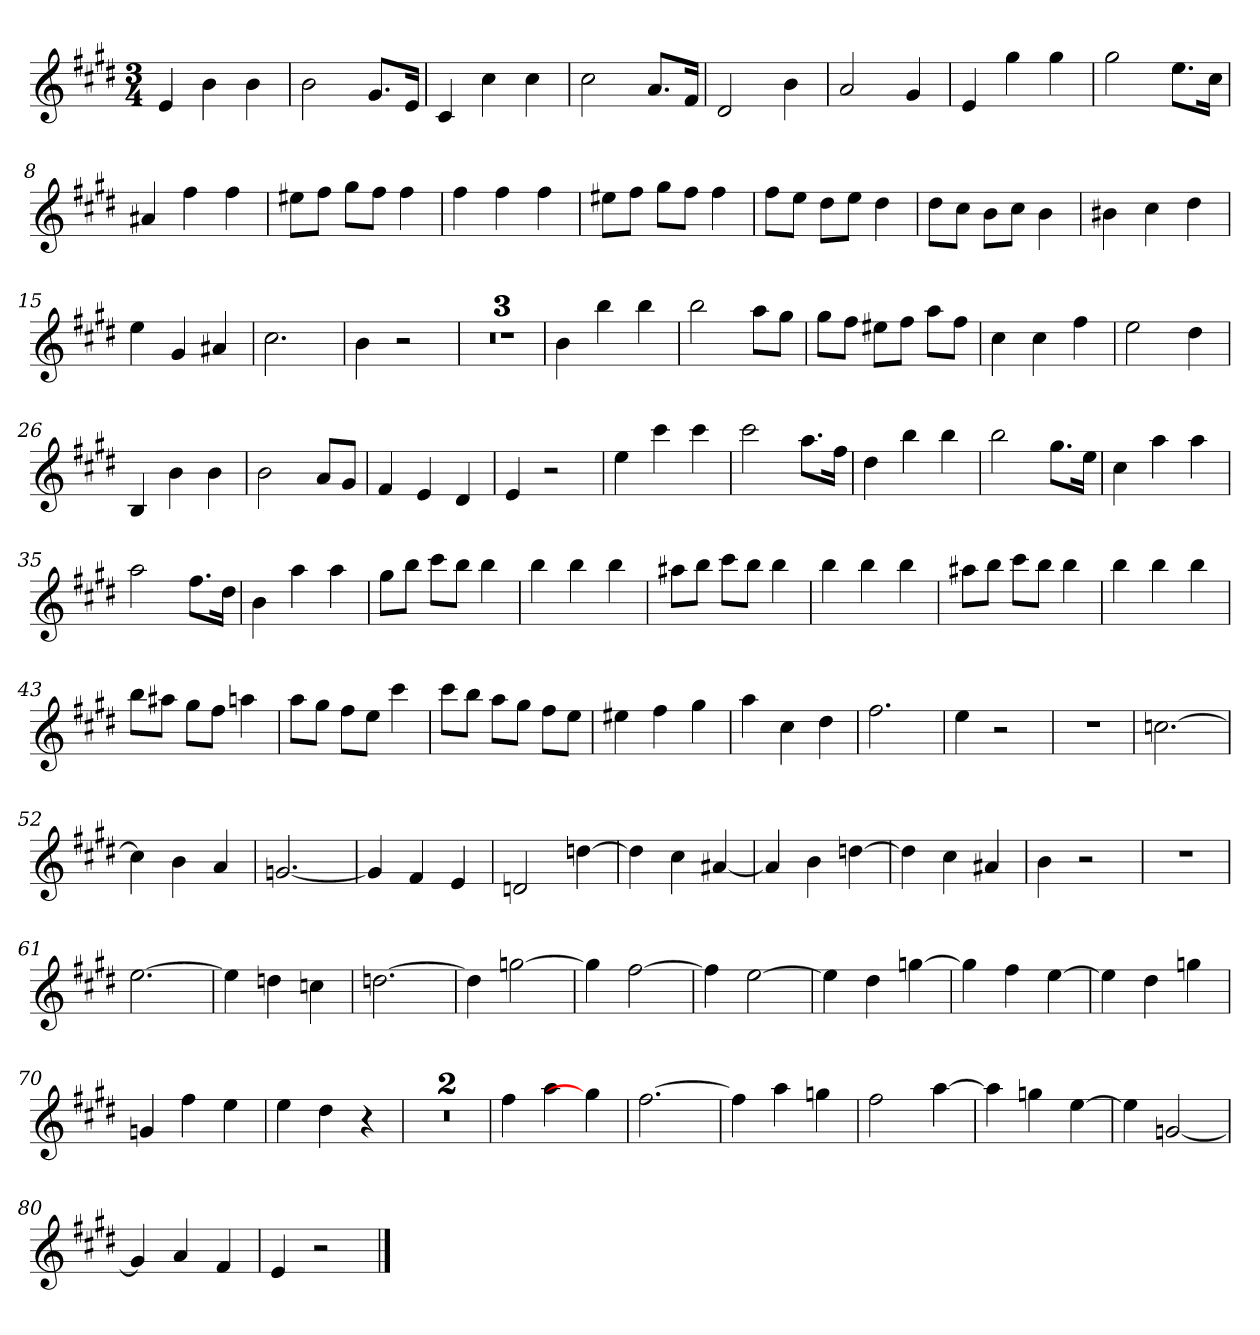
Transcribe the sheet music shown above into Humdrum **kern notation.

**kern
*part1
*staff1
*k[f#c#g#d#]
*E:
*M3/4
=
4e
4b
4b
=1
2b
8.g#L
16eJk
=2
4c#
4cc#
4cc#
=3
2cc#
8.aL
16f#Jk
=4
2d#
4b
=5
2a
4g#
=6
4e
4gg#
4gg#
=7
2gg#
8.eeL
16cc#Jk
=8
4a#X
4ff#
4ff#
=9
8ee#XL
8ff#J
8gg#L
8ff#J
4ff#
=10
4ff#
4ff#
4ff#
=11
8ee#XL
8ff#J
8gg#L
8ff#J
4ff#
=12
8ff#L
8eeJ
8dd#L
8eeJ
4dd#
=13
8dd#L
8cc#J
8bL
8cc#J
4b
=14
4b#X
4cc#
4dd#
=15
4ee
4g#
4a#X
=16
2.cc#
=17
4b
2r
=18
2.r
=19
2.r
=20
2.r
=21
4b
4bb
4bb
=22
2bb
8aaL
8gg#J
=23
8gg#L
8ff#J
8ee#XL
8ff#J
8aaL
8ff#J
=24
4cc#
4cc#
4ff#
=25
2ee
4dd#
=26
4B
4b
4b
=27
2b
8aL
8g#J
=28
4f#
4e
4d#
=29
4e
2r
=30
4ee
4ccc#
4ccc#
=31
2ccc#
8.aaL
16ff#Jk
=32
4dd#
4bb
4bb
=33
2bb
8.gg#L
16eeJk
=34
4cc#
4aa
4aa
=35
2aa
8.ff#L
16dd#Jk
=36
4b
4aa
4aa
=37
8gg#L
8bbJ
8ccc#L
8bbJ
4bb
=38
4bb
4bb
4bb
=39
8aa#XL
8bbJ
8ccc#L
8bbJ
4bb
=40
4bb
4bb
4bb
=41
8aa#XL
8bbJ
8ccc#L
8bbJ
4bb
=42
4bb
4bb
4bb
=43
8bbL
8aa#XJ
8gg#L
8ff#J
4aan
=44
8aaL
8gg#J
8ff#L
8eeJ
4ccc#
=45
8ccc#L
8bbJ
8aaL
8gg#J
8ff#L
8eeJ
=46
4ee#X
4ff#
4gg#
=47
4aa
4cc#
4dd#
=48
2.ff#
=49
4ee
2r
=50
2.r
=51
[2.ccn
=52
4cc]
4b
4a
=53
[2.gn
=54
4g]
4f#
4e
=55
2dn
[4ddn
=56
4dd]
4cc#
[4a#X
=57
4a#]
4b
[4ddn
=58
4dd]
4cc#
4a#X
=59
4b
2r
=60
2.r
=61
[2.ee
=62
4ee]
4ddn
4ccn
=63
[2.ddn
=64
4dd]
[2ggn
=65
4gg]
[2ff#
=66
4ff#]
[2ee
=67
4ee]
4dd#
[4ggn
=68
4gg]
4ff#
[4ee
=69
4ee]
4dd#
4ggn
=70
4gn
4ff#
4ee
=71
4ee
4dd#
4r
=72
2.r
=73
2.r
=74
4ff#
4aa
4gg]
=75
[2.ff#
=76
4ff#]
4aa
4ggn
=77
2ff#
[4aa
=78
4aa]
4ggn
[4ee
=79
4ee]
[2gn
=80
4g]
4a
4f#
=81
4e
2r
==
*-
